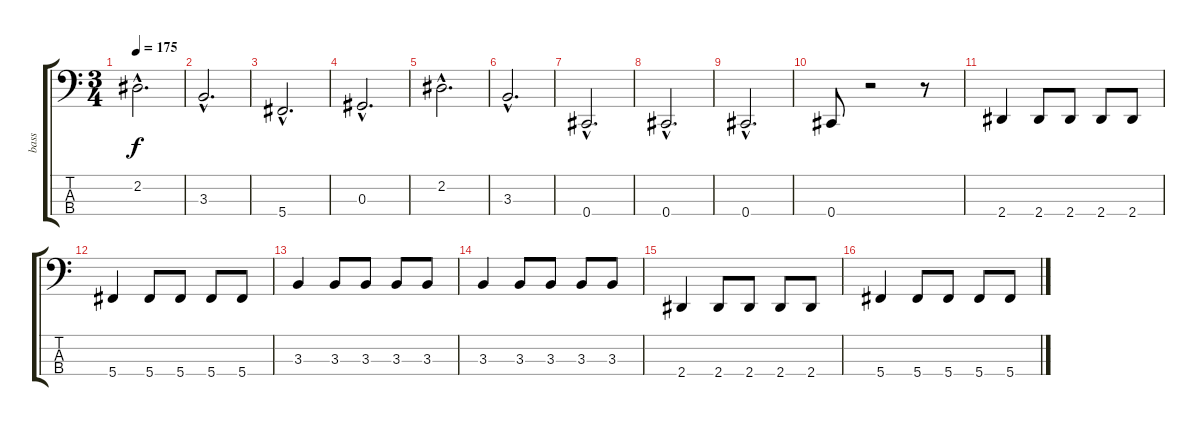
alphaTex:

\track ("bass" "bass") {instrument electricbassfinger}
\staff {score tabs}
\tuning (Gb2 Db2 Ab1 Db1) {hide}
\ts (3 4)
\tempo 175
\clef f4
\ks c
2.2{hac}.2{d dy f} |
3.3{hac}.2{d} |
5.4{hac}.2{d} |
0.3{hac}.2{d} |
2.2{hac}.2{d} |
3.3{hac}.2{d} |
0.4{hac}.2{d} |
0.4{hac}.2{d} |
0.4{hac}.2{d} |
0.4.8 r.2 r.8 |
2.4.4 2.4.8 2.4.8 2.4.8 2.4.8 |
5.4.4 5.4.8 5.4.8 5.4.8 5.4.8 |
3.3.4 3.3.8 3.3.8 3.3.8 3.3.8 |
3.3.4 3.3.8 3.3.8 3.3.8 3.3.8 |
2.4.4 2.4.8 2.4.8 2.4.8 2.4.8 |
5.4.4 5.4.8 5.4.8 5.4.8 5.4.8
